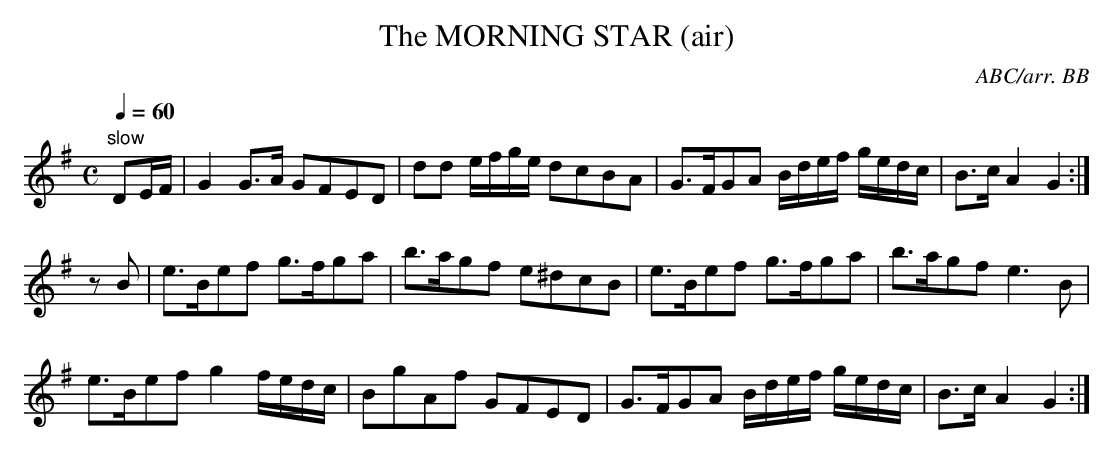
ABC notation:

X:1
T:MORNING STAR (air), The
C:ABC/arr. BB
Q:1/4=60
M:C
K:G
"slow"
DE/F/|G2G>A GFED|dd e/f/g/e/ dcBA|G>FGA B/d/e/f/ g/e/d/c/|B>c A2 G2 :|
zB|e>Bef g>fga|b>agf e^dcB|e>Bef g>fga|b>agf e3B|
e>Bef g2 f/e/d/c/|BgAf GFED|G>FGA B/d/e/f/ g/e/d/c/|B>c A2 G2 :|
